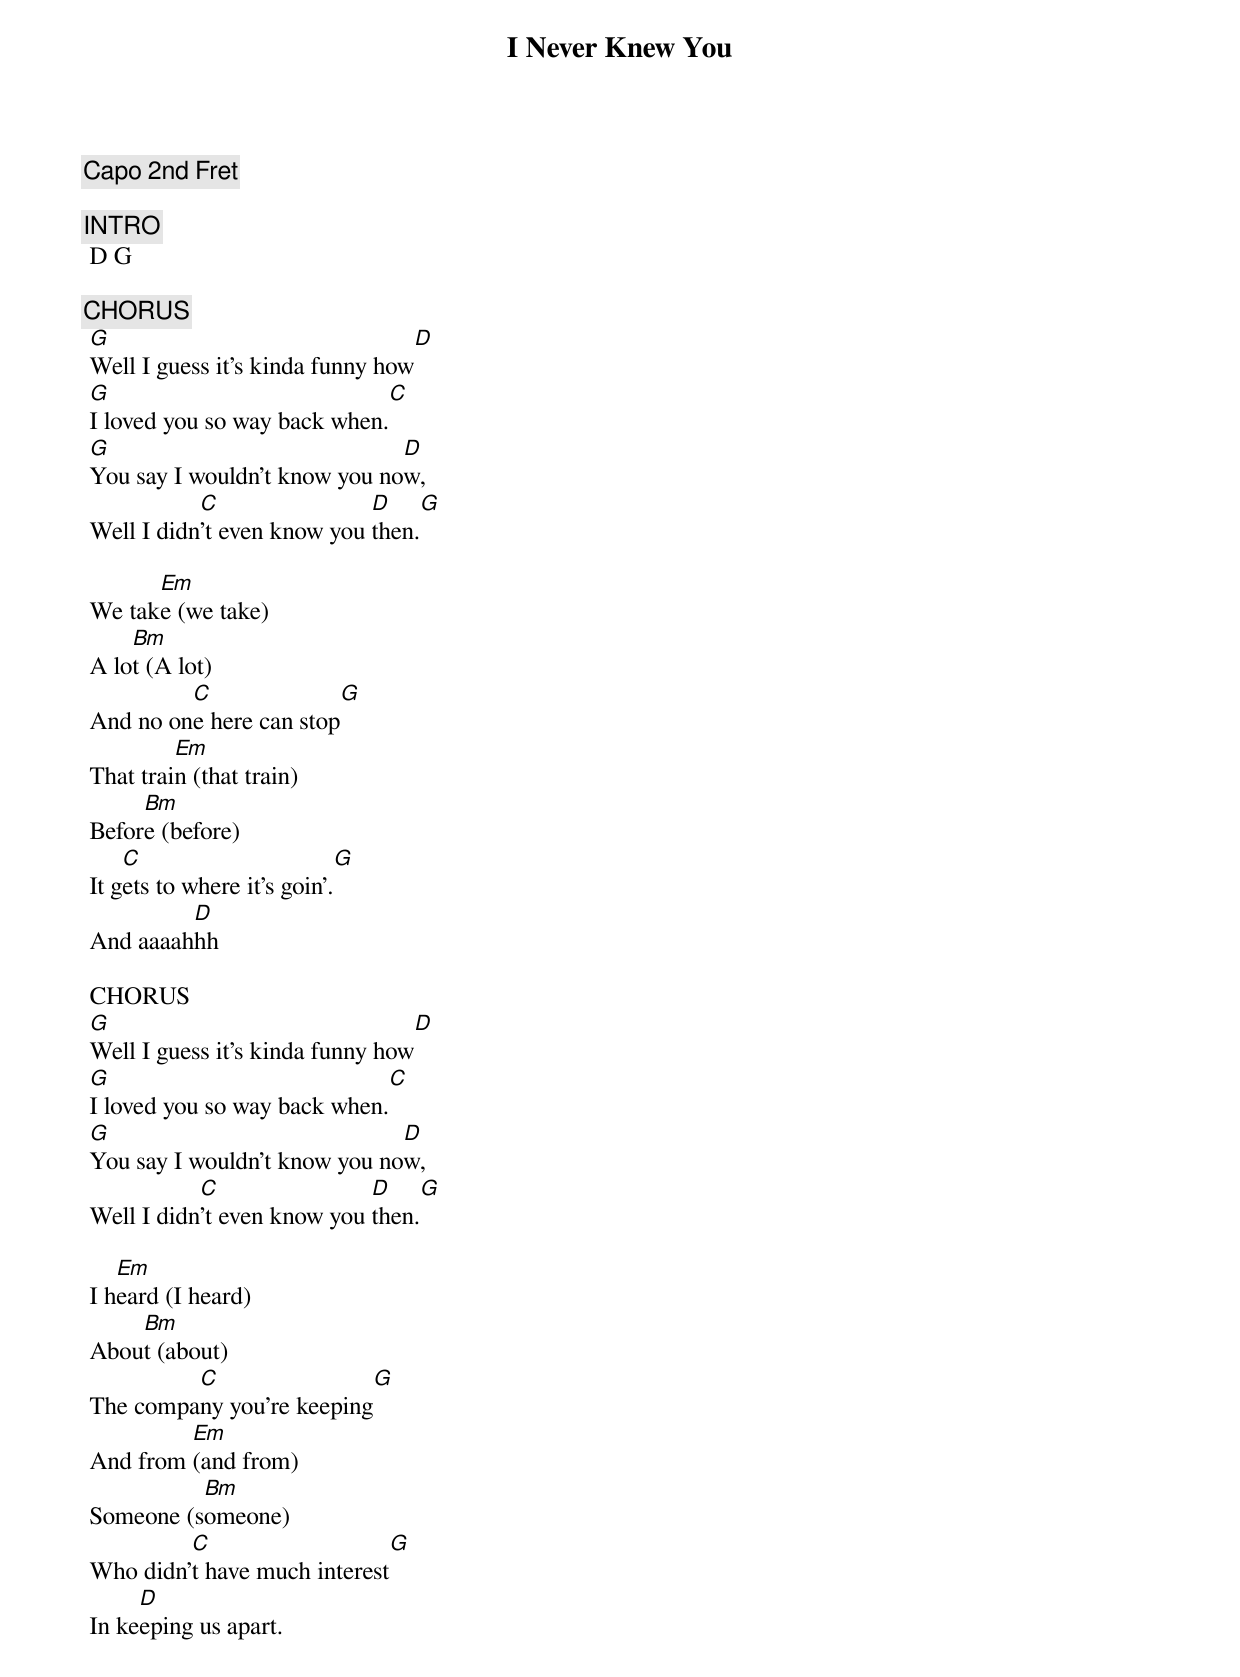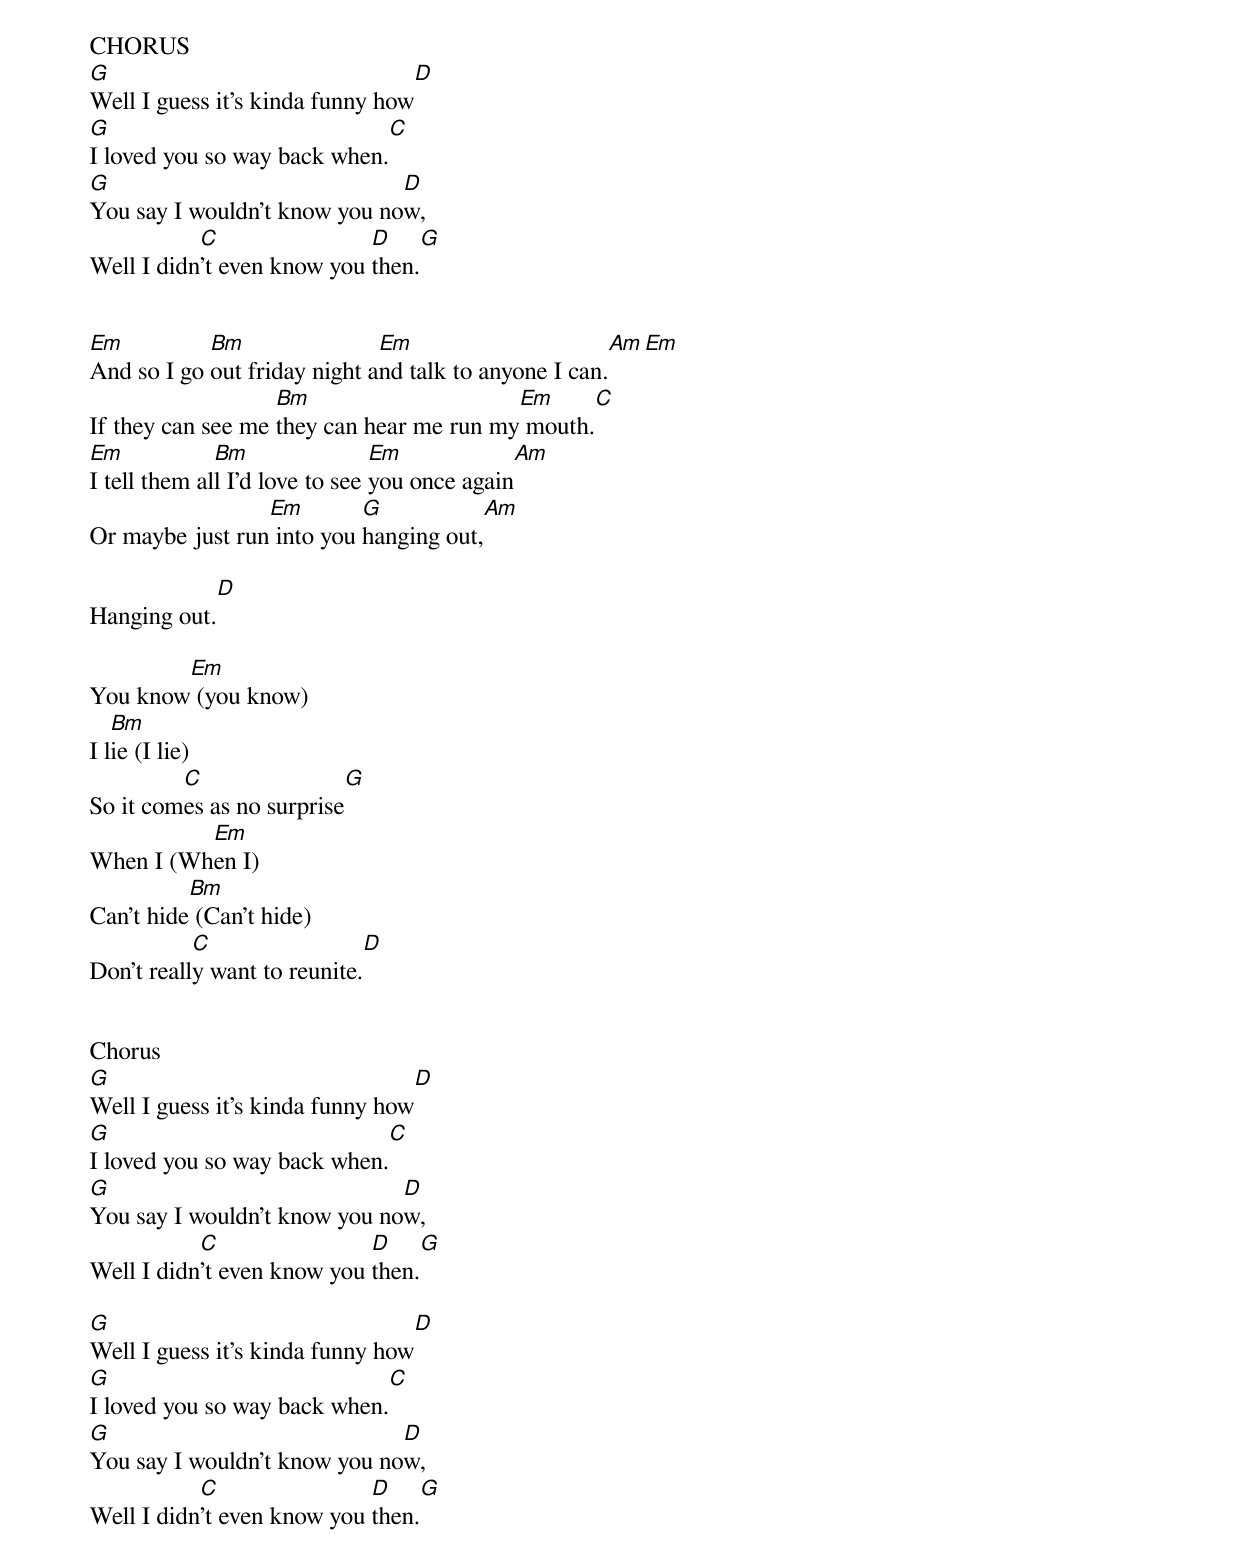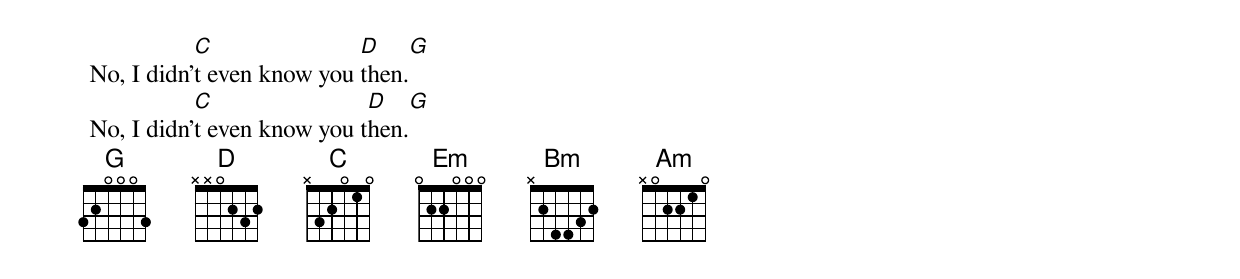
I Never Knew You

 Capo 2nd Fret

 INTRO
 D G

 CHORUS
 G                                  D
 Well I guess it's kinda funny how
 G                                      C
 I loved you so way back when.
 G                             D
 You say I wouldn't know you now,
            C                D              G
 Well I didn't even know you then.

       Em
 We take (we take)
     Bm
 A lot (A lot)
          C                       G
 And no one here can stop
          Em
 That train (that train)
      Bm
 Before (before)
     C                          G
 It gets to where it's goin'.
          D
 And aaaahhh

 CHORUS
 G                                  D
 Well I guess it's kinda funny how
 G                                      C
 I loved you so way back when.
 G                             D
 You say I wouldn't know you now,
            C                D              G
 Well I didn't even know you then.

    Em
 I heard (I heard)
     Bm
 About (about)
          C                        G
 The company you're keeping
          Em
 And from (and from)
           Bm
 Someone (someone)
          C                          G
 Who didn't have much interest
      D
 In keeping us apart.


 CHORUS
 G                                  D
 Well I guess it's kinda funny how
 G                                      C
 I loved you so way back when.
 G                             D
 You say I wouldn't know you now,
            C                D              G
 Well I didn't even know you then.


 Em          Bm                Em                      Am             Em
 And so I go out friday night and talk to anyone I can.
                    Bm                     Em                    C
 If they can see me they can hear me run my mouth.
 Em            Bm                Em                Am
 I tell them all I'd love to see you once again
                  Em        G                        Am
 Or maybe just run into you hanging out,

                D
 Hanging out.

         Em
 You know (you know)
    Bm
 I lie (I lie)
          C                       G
 So it comes as no surprise
           Em
 When I (When I)
           Bm
 Can't hide (Can't hide)
            C                    D
 Don't really want to reunite.


 Chorus
 G                                  D
 Well I guess it's kinda funny how
 G                                      C
 I loved you so way back when.
 G                             D
 You say I wouldn't know you now,
            C                D              G
 Well I didn't even know you then.

 G                                  D
 Well I guess it's kinda funny how
 G                                      C
 I loved you so way back when.
 G                             D
 You say I wouldn't know you now,
            C                D              G
 Well I didn't even know you then.
            C               D               G
 No, I didn't even know you then.
            C                D             G
 No, I didn't even know you then.
